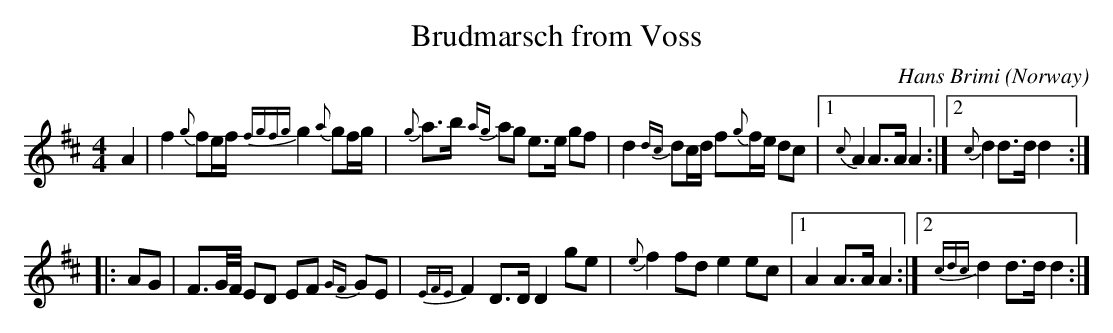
X:1
T:Brudmarsch from Voss
C:Hans Brimi
M:4/4
O:Norway
K:D major
A2|\
f2 {g}fe/f/ {fgfg}g2 {a}gf/g/|\
{g}a>b {ag}ag e>e gf|\
d2 {dc}dc/d/ f{g}f/e/ dc|1 \
{c}A2 A>A A2 :|2 {c}d2 d>d d2 ::
AG|\
F3/2G//F// ED EF {GF}GE|{EFE}F2 D>D D2 ge|\
{e}f2 fd e2 ec|1 A2 A>A A2 :|2 {cdc}d2 d>d d2:|
